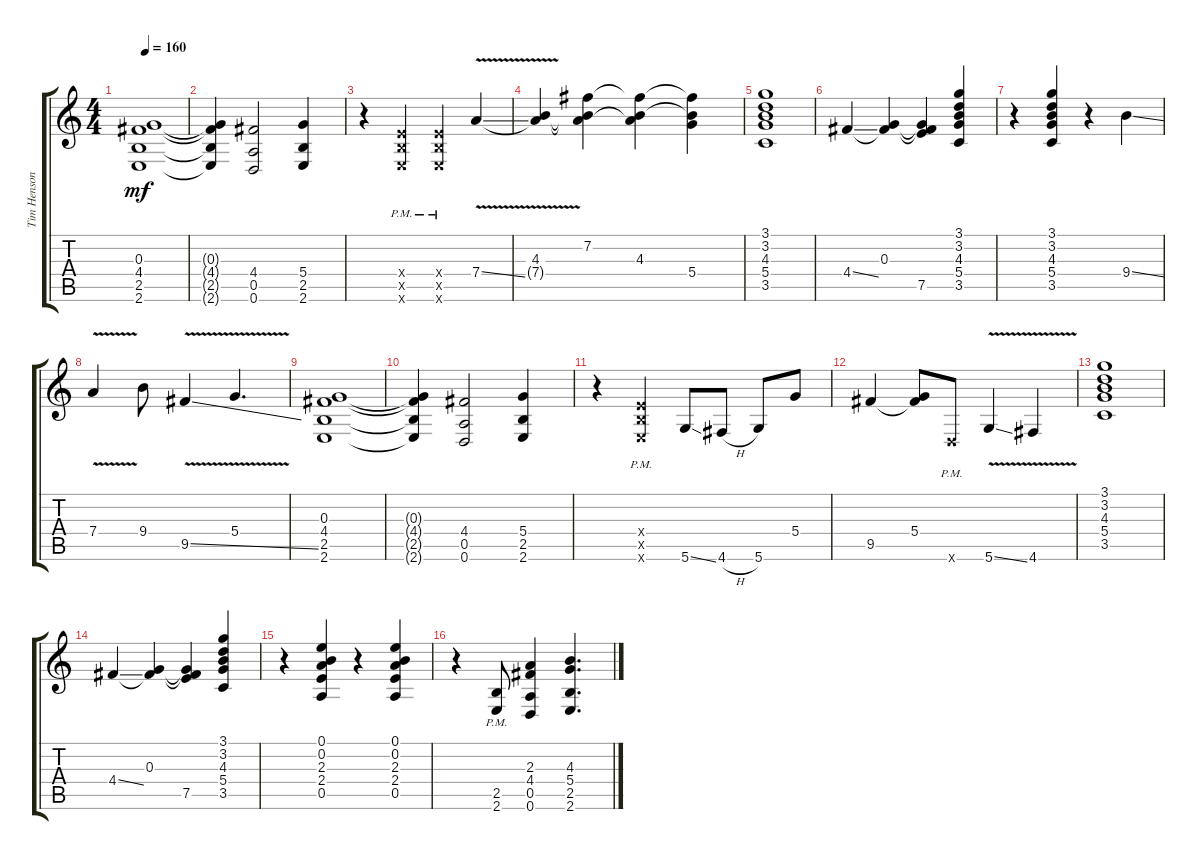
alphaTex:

\track ("Tim Henson Rhythm" "Tim Henson") {instrument acousticguitarnylon}
\staff {score tabs}
\tuning (E4 B3 G3 D3 A2 D2) {hide}
\ts (4 4)
\tempo 160
\clef g2
\ks c
(0.3 4.4 2.5 2.6).1{dy mf} |
(0.3{t} 4.4{t} 2.5{t} 2.6{t}).4 (4.4 0.5 0.6).2 (5.4 2.5 2.6).4 |
r.4 (2.4{pm x} 2.5{pm x} 2.6{pm x}).4 (2.4{pm x} 2.5{pm x} 2.6{pm x}).4 7.4{v ss}.4 |
(4.3 7.4{t}).4 (7.2 4.3{t} 7.4{t}).4 (7.2{t} 4.3 7.4{t}).4 (7.2{t} 4.3{t} 5.4).4 |
(3.1 3.2 4.3 5.4 3.5).1 |
4.4{ss}.4 (0.3 4.4{t}).4 (0.3{t} 4.4{t} 7.5).4 (3.1 3.2 4.3 5.4 3.5).4 |
r.4 (3.1 3.2 4.3 5.4 3.5).4 r.4 9.4{ss}.4 |
7.4{v}.4 9.4.8 9.5{v ss}.4 5.4{v}.4{d} |
(0.3 4.4 2.5 2.6).1 |
(0.3{t} 4.4{t} 2.5{t} 2.6{t}).4 (4.4 0.5 0.6).2 (5.4 2.5 2.6).4 |
r.4 (2.4{pm x} 2.5{pm x} 2.6{pm x}).4 5.6{ss}.8 4.6{h}.8 5.6.8 5.4.8 |
9.5.4 (5.4 9.5{t}).8 0.6{pm x}.8 5.6{v ss}.4 4.6{v}.4 |
(3.1 3.2 4.3 5.4 3.5).1 |
4.4{ss}.4 (0.3 4.4{t}).4 (0.3{t} 4.4{t} 7.5).4 (3.1 3.2 4.3 5.4 3.5).4 |
r.4 (0.1 0.2 2.3 2.4 0.5).4 r.4 (0.1 0.2 2.3 2.4 0.5).4 |
r.4 (2.5{pm} 2.6{pm}).8 (2.3 4.4 0.5 0.6).4 (4.3 5.4 2.5 2.6).4{d}
